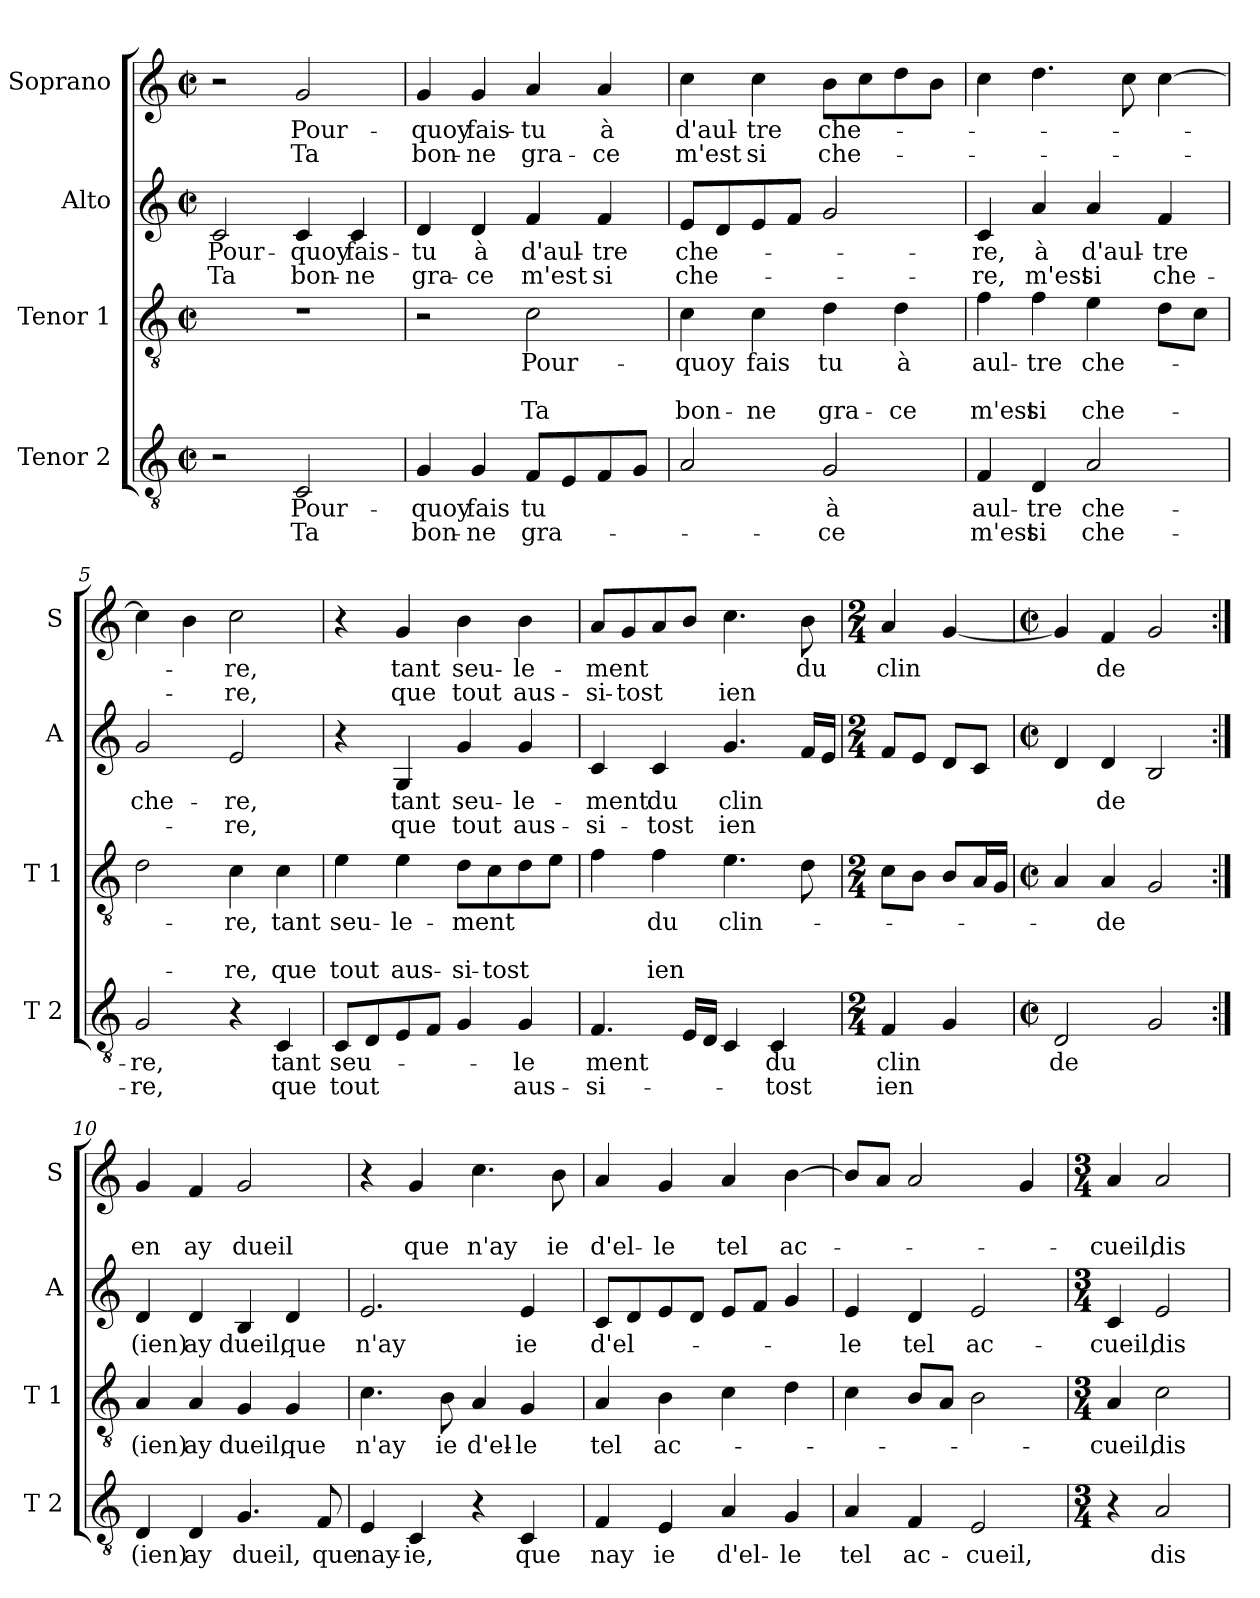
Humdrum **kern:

**kern	**text	**text	**kern	**text	**text	**text	**kern	**text	**text	**kern	**text	**text
*part4	*part4	*part4	*part3	*part3	*part3	*part3	*part2	*part2	*part2	*part1	*part1	*part1
*staff4	*staff4	*staff4	*staff3	*staff3	*staff3	*staff3	*staff2	*staff2	*staff2	*staff1	*staff1	*staff1
*I"Tenor 2	*	*	*I"Tenor 1	*	*	*	*I"Alto	*	*	*I"Soprano	*	*
*I'T 2	*	*	*I'T 1	*	*	*	*I'A	*	*	*I'S	*	*
*clefGv2	*	*	*clefGv2	*	*	*	*clefG2	*	*	*clefG2	*	*
*k[]	*	*	*k[]	*	*	*	*k[]	*	*	*k[]	*	*
*C:	*	*	*C:	*	*	*	*C:	*	*	*C:	*	*
*M2/2	*	*	*M2/2	*	*	*	*M2/2	*	*	*M2/2	*	*
*met(c|)	*	*	*met(c|)	*	*	*	*met(c|)	*	*	*met(c|)	*	*
=1	=1	=1	=1	=1	=1	=1	=1	=1	=1	=1	=1	=1
!	!	!	!	!	!	!	!	!LO:LY:b	!LO:LY:b	!	!	!
2r	.	.	1r	.	.	.	2c/	Pour-	Ta	2r	.	.
!	!LO:LY:b	!LO:LY:b	!	!	!	!	!	!LO:LY:b	!LO:LY:b	!	!LO:LY:b	!LO:LY:b
2C/	Pour-	Ta	.	.	.	.	4c/	-quoy	bon-	2g/	Pour-	Ta
!	!	!	!	!	!	!	!	!LO:LY:b	!LO:LY:b	!	!	!
.	.	.	.	.	.	.	4c/	fais-	-ne	.	.	.
=2	=2	=2	=2	=2	=2	=2	=2	=2	=2	=2	=2	=2
!	!LO:LY:b	!LO:LY:b	!	!	!	!	!	!LO:LY:b	!LO:LY:b	!	!LO:LY:b	!LO:LY:b
4G/	-quoy	bon-	2r	.	.	.	4d/	-tu	gra-	4g/	-quoy	bon-
!	!LO:LY:b	!LO:LY:b	!	!	!	!	!	!LO:LY:b	!LO:LY:b	!	!LO:LY:b	!LO:LY:b
4G/	fais	-ne	.	.	.	.	4d/	à	-ce	4g/	fais-	-ne
!	!LO:LY:b	!LO:LY:b	!	!LO:LY:b	!	!LO:LY:b	!	!LO:LY:b	!LO:LY:b	!	!LO:LY:b	!LO:LY:b
8F/L	tu	gra-	2c\	Pour-	.	Ta	4f/	d'aul-	m'est	4a/	-tu	gra-
8E/	.	.	.	.	.	.	.	.	.	.	.	.
!	!	!	!	!	!	!	!	!LO:LY:b	!LO:LY:b	!	!LO:LY:b	!LO:LY:b
8F/	.	.	.	.	.	.	4f/	-tre	si	4a/	à	-ce
8G/J	.	.	.	.	.	.	.	.	.	.	.	.
=3	=3	=3	=3	=3	=3	=3	=3	=3	=3	=3	=3	=3
!	!	!	!	!LO:LY:b	!	!LO:LY:b	!	!LO:LY:b	!LO:LY:b	!	!LO:LY:b	!LO:LY:b
2A/	.	.	4c\	-quoy	.	bon-	8e/L	che-	che-	4cc\	d'aul-	m'est
.	.	.	.	.	.	.	8d/	.	.	.	.	.
!	!	!	!	!LO:LY:b	!	!LO:LY:b	!	!	!	!	!LO:LY:b	!LO:LY:b
.	.	.	4c\	fais	.	-ne	8e/	.	.	4cc\	-tre	si
.	.	.	.	.	.	.	8f/J	.	.	.	.	.
!	!LO:LY:b	!LO:LY:b	!	!LO:LY:b	!	!LO:LY:b	!	!	!	!	!LO:LY:b	!LO:LY:b
2G/	à	-ce	4d\	tu	.	gra-	2g/	.	.	8b\L	che-	che-
.	.	.	.	.	.	.	.	.	.	8cc\	.	.
!	!	!	!	!LO:LY:b	!	!LO:LY:b	!	!	!	!	!	!
.	.	.	4d\	à	.	-ce	.	.	.	8dd\	.	.
.	.	.	.	.	.	.	.	.	.	8b\J	.	.
=4	=4	=4	=4	=4	=4	=4	=4	=4	=4	=4	=4	=4
!	!LO:LY:b	!LO:LY:b	!	!LO:LY:b	!	!LO:LY:b	!	!LO:LY:b	!LO:LY:b	!	!	!
4F/	aul-	m'est	4f\	aul-	.	m'est	4c/	-re,	-re,	4cc\	.	.
!	!LO:LY:b	!LO:LY:b	!	!LO:LY:b	!	!LO:LY:b	!	!LO:LY:b	!LO:LY:b	!	!	!
4D/	-tre	si	4f\	-tre	.	si	4a/	à	m'est	4.dd\	.	.
!	!LO:LY:b	!LO:LY:b	!	!LO:LY:b	!	!LO:LY:b	!	!LO:LY:b	!LO:LY:b	!	!	!
2A/	che-	che-	4e\	che-	.	che-	4a/	d'aul-	si	.	.	.
.	.	.	.	.	.	.	.	.	.	8cc\	.	.
!	!	!	!	!	!	!	!	!LO:LY:b	!LO:LY:b	!	!	!
.	.	.	8d\L	.	.	.	4f/	-tre	che-	[4cc\	.	.
.	.	.	8c\J	.	.	.	.	.	.	.	.	.
!!LO:LB:g=z
=5	=5	=5	=5	=5	=5	=5	=5	=5	=5	=5	=5	=5
!	!LO:LY:b	!LO:LY:b	!	!	!	!	!	!LO:LY:b	!	!	!	!
2G/	-re,	-re,	2d\	.	.	.	2g/	che-	.	4cc\]	.	.
.	.	.	.	.	.	.	.	.	.	4b\	.	.
!	!	!	!	!LO:LY:b	!	!LO:LY:b	!	!LO:LY:b	!LO:LY:b	!	!LO:LY:b	!LO:LY:b
4r	.	.	4c\	-re,	.	-re,	2e/	-re,	-re,	2cc\	-re,	-re,
!	!LO:LY:b	!LO:LY:b	!	!LO:LY:b	!	!LO:LY:b	!	!	!	!	!	!
4C/	tant	que	4c\	tant	.	que	.	.	.	.	.	.
=6	=6	=6	=6	=6	=6	=6	=6	=6	=6	=6	=6	=6
!	!LO:LY:b	!LO:LY:b	!	!LO:LY:b	!	!LO:LY:b	!	!	!	!	!	!
8C/L	seu-	tout	4e\	seu-	.	tout	4r	.	.	4r	.	.
8D/	.	.	.	.	.	.	.	.	.	.	.	.
!	!	!	!	!LO:LY:b	!	!LO:LY:b	!	!LO:LY:b	!LO:LY:b	!	!LO:LY:b	!LO:LY:b
8E/	.	.	4e\	-le-	.	aus-	4G/	tant	que	4g/	tant	que
8F/J	.	.	.	.	.	.	.	.	.	.	.	.
!	!	!	!	!LO:LY:b	!	!LO:LY:b	!	!LO:LY:b	!LO:LY:b	!	!LO:LY:b	!LO:LY:b
4G/	.	.	8d\L	-ment	.	-si-	4g/	seu-	tout	4b\	seu-	tout
!	!	!	!	!	!	!LO:LY:b	!	!	!	!	!	!
.	.	.	8c\	.	.	-tost	.	.	.	.	.	.
!	!LO:LY:b	!LO:LY:b	!	!	!	!	!	!LO:LY:b	!LO:LY:b	!	!LO:LY:b	!LO:LY:b
4G/	-le	aus-	8d\	.	.	.	4g/	-le-	aus-	4b\	-le-	aus-
.	.	.	8e\J	.	.	.	.	.	.	.	.	.
=7	=7	=7	=7	=7	=7	=7	=7	=7	=7	=7	=7	=7
!	!LO:LY:b	!LO:LY:b	!	!	!	!	!	!LO:LY:b	!LO:LY:b	!	!LO:LY:b	!LO:LY:b
4.F/	ment	-si-	4f\	.	.	.	4c/	-ment	-si-	8a/L	-ment	-si-
!	!	!	!	!	!	!	!	!	!	!	!	!LO:LY:b
.	.	.	.	.	.	.	.	.	.	8g/	.	-tost
!	!	!	!	!LO:LY:b	!	!LO:LY:b	!	!LO:LY:b	!LO:LY:b	!	!	!
.	.	.	4f\	du	.	ien	4c/	du	-tost	8a/	.	.
16E/LL	.	.	.	.	.	.	.	.	.	8b/J	.	.
16D/JJ	.	.	.	.	.	.	.	.	.	.	.	.
!	!	!	!	!LO:LY:b	!	!	!	!LO:LY:b	!LO:LY:b	!	!	!LO:LY:b
4C/	.	.	4.e\	clin-	.	.	4.g/	clin	ien	4.cc\	.	ien
!	!LO:LY:b	!LO:LY:b	!	!	!	!	!	!	!	!	!	!
4C/	du	-tost	.	.	.	.	.	.	.	.	.	.
!	!	!	!	!	!	!	!	!	!	!	!LO:LY:b	!
.	.	.	8d\	.	.	.	16f/LL	.	.	8b\	du	.
.	.	.	.	.	.	.	16e/JJ	.	.	.	.	.
=8	=8	=8	=8	=8	=8	=8	=8	=8	=8	=8	=8	=8
*M2/4	*	*	*M2/4	*	*	*	*M2/4	*	*	*M2/4	*	*
!	!LO:LY:b	!LO:LY:b	!	!	!	!	!	!	!	!	!LO:LY:b	!
4F/	clin	ien	8c\L	.	.	.	8f/L	.	.	4a/	clin	.
.	.	.	8B\J	.	.	.	8e/J	.	.	.	.	.
4G/	.	.	8B/L	.	.	.	8d/L	.	.	[4g/	.	.
.	.	.	16A/L	.	.	.	8c/J	.	.	.	.	.
.	.	.	16G/JJ	.	.	.	.	.	.	.	.	.
=9	=9	=9	=9	=9	=9	=9	=9	=9	=9	=9	=9	=9
*M2/2	*	*	*M2/2	*	*	*	*M2/2	*	*	*M2/2	*	*
*met(c|)	*	*	*met(c|)	*	*	*	*met(c|)	*	*	*met(c|)	*	*
!	!LO:LY:b	!	!	!	!	!	!	!	!	!	!	!
2D/	de	.	4A/	.	.	.	4d/	.	.	4g/]	.	.
!	!	!	!	!LO:LY:b	!	!	!	!LO:LY:b	!	!	!LO:LY:b	!
.	.	.	4A/	-de	.	.	4d/	de	.	4f/	de	.
2G/	.	.	2G/	.	.	.	2B/	.	.	2g/	.	.
!!LO:PB:g=z
=10:|!	=10:|!	=10:|!	=10:|!	=10:|!	=10:|!	=10:|!	=10:|!	=10:|!	=10:|!	=10:|!	=10:|!	=10:|!
!	!LO:LY:b	!	!	!LO:LY:b	!	!	!	!LO:LY:b	!	!	!	!LO:LY:b
4D/	(ien)	.	4A/	(ien)	.	.	4d/	(ien)	.	4g/	.	en
!	!LO:LY:b	!	!	!LO:LY:b	!	!	!	!LO:LY:b	!	!	!	!LO:LY:b
4D/	ay	.	4A/	ay	.	.	4d/	ay	.	4f/	.	ay
!	!LO:LY:b	!	!	!LO:LY:b	!	!	!	!LO:LY:b	!	!	!	!LO:LY:b
4.G/	dueil,	.	4G/	dueil,	.	.	4B/	dueil,	.	2g/	.	dueil
!	!	!	!	!LO:LY:b	!	!	!	!LO:LY:b	!	!	!	!
.	.	.	4G/	que	.	.	4d/	que	.	.	.	.
!	!LO:LY:b	!	!	!	!	!	!	!	!	!	!	!
8F/	que	.	.	.	.	.	.	.	.	.	.	.
=11	=11	=11	=11	=11	=11	=11	=11	=11	=11	=11	=11	=11
!	!LO:LY:b	!	!	!LO:LY:b	!	!	!	!LO:LY:b	!	!	!	!
4E/	nay-	.	4.c\	n'ay	.	.	2.e/	n'ay	.	4r	.	.
!	!LO:LY:b	!	!	!	!	!	!	!	!	!	!	!LO:LY:b
4C/	-ie,	.	.	.	.	.	.	.	.	4g/	.	que
!	!	!	!	!LO:LY:b	!	!	!	!	!	!	!	!
.	.	.	8B\	ie	.	.	.	.	.	.	.	.
!	!	!	!	!LO:LY:b	!	!	!	!	!	!	!	!LO:LY:b
4r	.	.	4A/	d'el-	.	.	.	.	.	4.cc\	.	n'ay
!	!LO:LY:b	!	!	!LO:LY:b	!	!	!	!LO:LY:b	!	!	!	!
4C/	que	.	4G/	-le	.	.	4e/	ie	.	.	.	.
!	!	!	!	!	!	!	!	!	!	!	!	!LO:LY:b
.	.	.	.	.	.	.	.	.	.	8b\	.	ie
=12	=12	=12	=12	=12	=12	=12	=12	=12	=12	=12	=12	=12
!	!LO:LY:b	!	!	!LO:LY:b	!	!	!	!LO:LY:b	!	!	!	!LO:LY:b
4F/	nay	.	4A/	tel	.	.	8c/L	d'el-	.	4a/	.	d'el-
.	.	.	.	.	.	.	8d/	.	.	.	.	.
!	!LO:LY:b	!	!	!LO:LY:b	!	!	!	!	!	!	!	!LO:LY:b
4E/	ie	.	4B\	ac-	.	.	8e/	.	.	4g/	.	-le
.	.	.	.	.	.	.	8d/J	.	.	.	.	.
!	!LO:LY:b	!	!	!	!	!	!	!	!	!	!	!LO:LY:b
4A/	d'el-	.	4c\	.	.	.	8e/L	.	.	4a/	.	tel
.	.	.	.	.	.	.	8f/J	.	.	.	.	.
!	!LO:LY:b	!	!	!	!	!	!	!	!	!	!	!LO:LY:b
4G/	-le	.	4d\	.	.	.	4g/	.	.	[4b\	.	ac-
=13	=13	=13	=13	=13	=13	=13	=13	=13	=13	=13	=13	=13
!	!LO:LY:b	!	!	!	!	!	!	!LO:LY:b	!	!	!	!
4A/	tel	.	4c\	.	.	.	4e/	-le	.	8b/L]	.	.
.	.	.	.	.	.	.	.	.	.	8a/J	.	.
!	!LO:LY:b	!	!	!	!	!	!	!LO:LY:b	!	!	!	!
4F/	ac-	.	8B/L	.	.	.	4d/	tel	.	2a/	.	.
.	.	.	8A/J	.	.	.	.	.	.	.	.	.
!	!LO:LY:b	!	!	!	!	!	!	!LO:LY:b	!	!	!	!
2E/	-cueil,	.	2B\	.	.	.	2e/	ac-	.	.	.	.
.	.	.	.	.	.	.	.	.	.	4g/	.	.
=14	=14	=14	=14	=14	=14	=14	=14	=14	=14	=14	=14	=14
*M3/4	*	*	*M3/4	*	*	*	*M3/4	*	*	*M3/4	*	*
!	!	!	!	!LO:LY:b	!	!	!	!LO:LY:b	!	!	!	!LO:LY:b
4r	.	.	4A/	-cueil,	.	.	4c/	-cueil,	.	4a/	.	-cueil,
!	!LO:LY:b	!	!	!LO:LY:b	!	!	!	!LO:LY:b	!	!	!	!LO:LY:b
2A/	dis	.	2c\	dis	.	.	2e/	dis-	.	2a/	.	dis
=	=	=	=	=	=	=	=	=	=	=	=	=
*-	*-	*-	*-	*-	*-	*-	*-	*-	*-	*-	*-	*-
